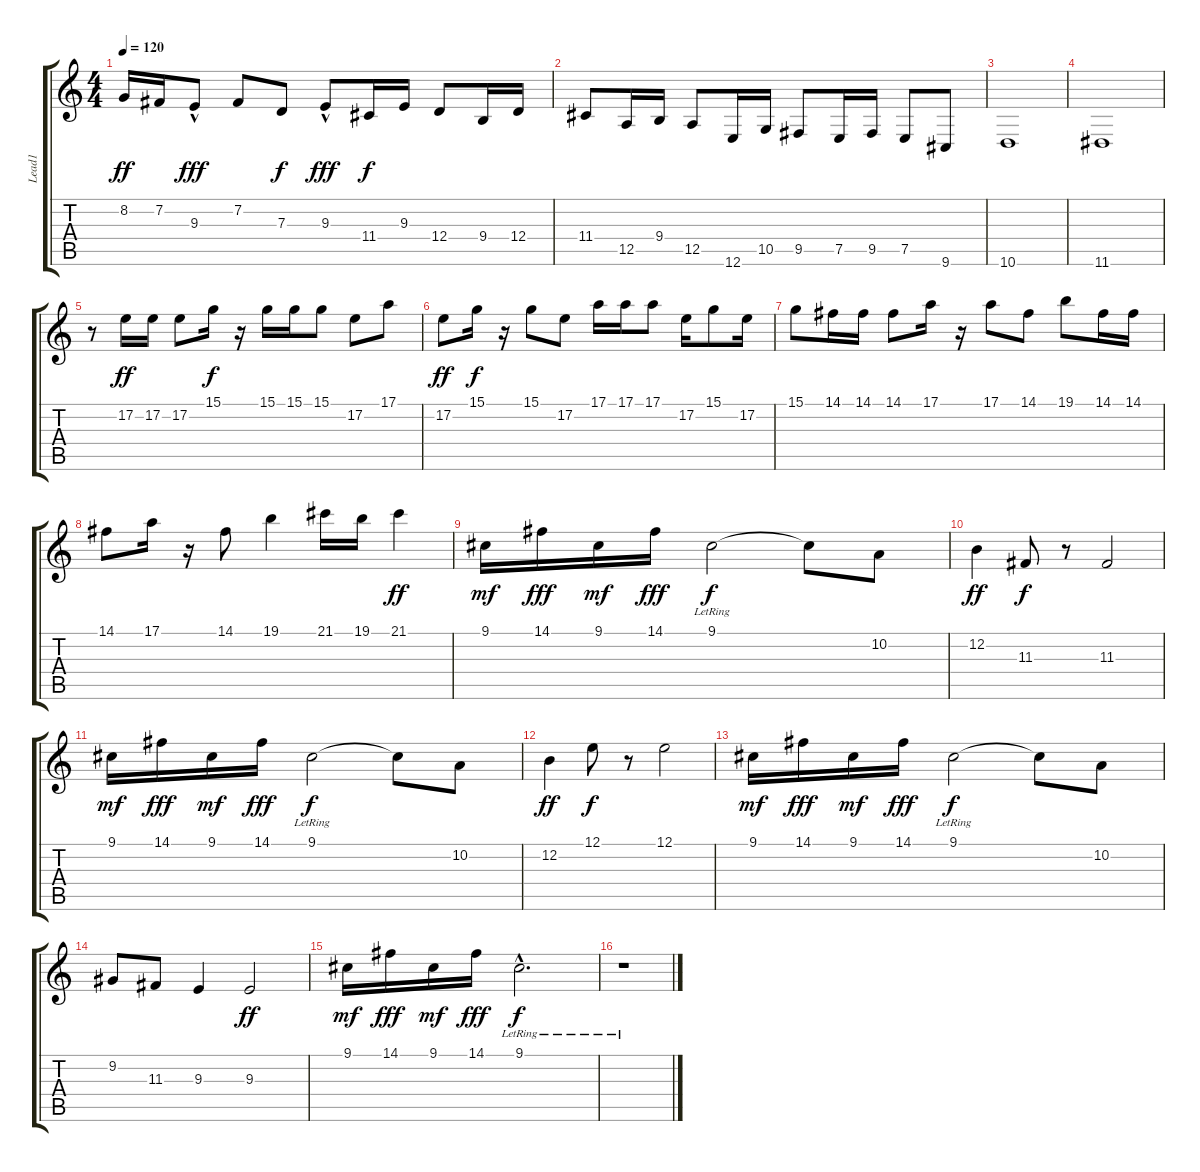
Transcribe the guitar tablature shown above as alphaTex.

\track ("Lead1" "Lead1") {instrument lead5charang}
\staff {score tabs}
\tuning (E4 B3 G3 D3 A2 E2) {hide}
\ts (4 4)
\tempo 120
\clef g2
\ks c
8.2.16{dy ff} 7.2.16 9.3{hac}.8{dy fff} 7.2.8 7.3.8{dy f} 9.3{hac}.8{dy fff} 11.4.16{dy f} 9.3.16 12.4.8 9.4.16 12.4.16 |
11.4.8 12.5.16 9.4.16 12.5.8 12.6.16 10.5.16 9.5.8 7.5.16 9.5.16 7.5.8 9.6.8 |
10.6.1 |
11.6.1 |
r.8 17.2.16{dy ff balance 12 instrument lead3calliope} 17.2.16 17.2.8 15.1.16{dy f} r.16 15.1.16 15.1.16 15.1.8 17.2.8 17.1.8 |
17.2.8{dy ff} 15.1.16{dy f} r.16 15.1.8 17.2.8 17.1.16 17.1.16 17.1.8 17.2.16 15.1.8 17.2.16 |
15.1.8 14.1.16 14.1.16 14.1.8 17.1.16 r.16 17.1.8 14.1.8 19.1.8 14.1.16 14.1.16 |
14.1.8 17.1.16 r.16 14.1.8 19.1.4 21.1.16 19.1.16 21.1.4{dy ff} |
9.1.16{dy mf instrument electricguitarjazz} 14.1.16{dy fff} 9.1.16{dy mf} 14.1.16{dy fff} 9.1{lr}.2{dy f} 9.1{t}.8 10.2.8 |
12.2.4{dy ff} 11.3.8{dy f} r.8 11.3.2 |
9.1.16{dy mf} 14.1.16{dy fff} 9.1.16{dy mf} 14.1.16{dy fff} 9.1{lr}.2{dy f} 9.1{t}.8 10.2.8 |
12.2.4{dy ff} 12.1.8{dy f} r.8 12.1.2 |
9.1.16{dy mf} 14.1.16{dy fff} 9.1.16{dy mf} 14.1.16{dy fff} 9.1{lr}.2{dy f} 9.1{t}.8 10.2.8 |
9.2.8 11.3.8 9.3.4 9.3.2{dy ff} |
9.1.16{dy mf} 14.1.16{dy fff} 9.1.16{dy mf} 14.1.16{dy fff} 9.1{hac lr}.2{d dy f} |
r.1
